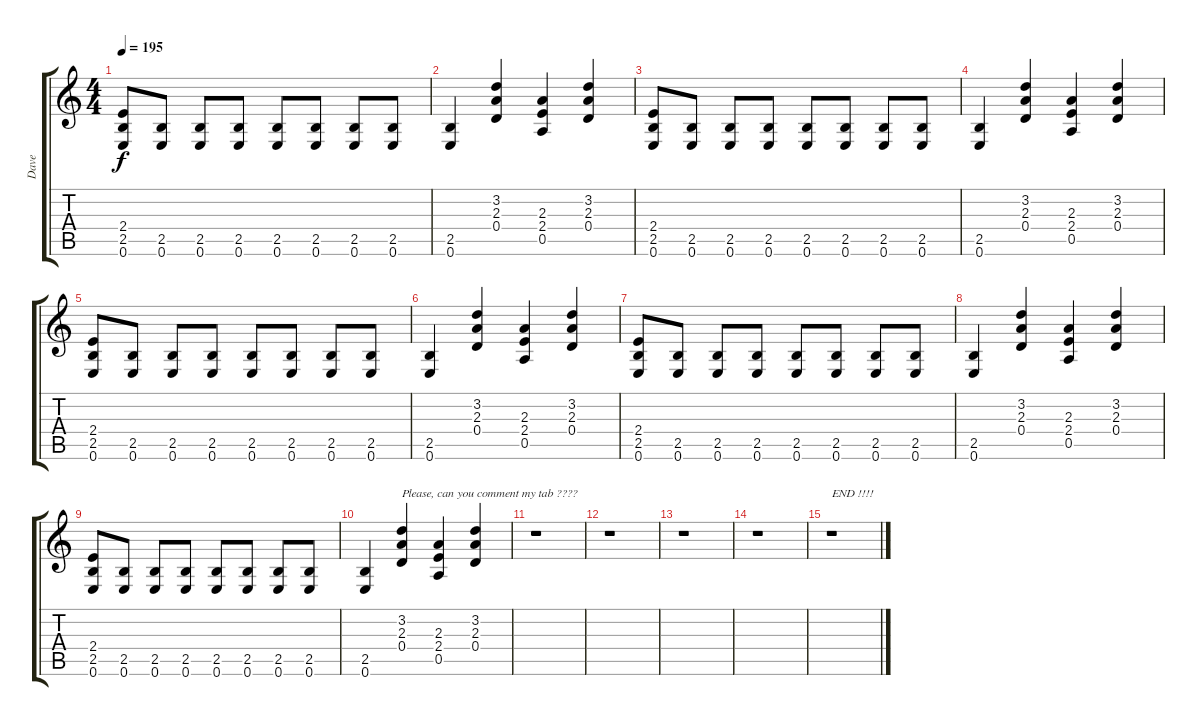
\track ("Dave" "Dave") {instrument distortionguitar}
\staff {score tabs}
\tuning (E4 B3 G3 D3 A2 E2) {hide}
\ts (4 4)
\tempo 195
\clef g2
\ks c
(2.4 2.5 0.6).8{dy f} (2.5 0.6).8 (2.5 0.6).8 (2.5 0.6).8 (2.5 0.6).8 (2.5 0.6).8 (2.5 0.6).8 (2.5 0.6).8 |
(2.5 0.6).4 (3.2 2.3 0.4).4 (2.3 2.4 0.5).4 (3.2 2.3 0.4).4 |
(2.4 2.5 0.6).8 (2.5 0.6).8 (2.5 0.6).8 (2.5 0.6).8 (2.5 0.6).8 (2.5 0.6).8 (2.5 0.6).8 (2.5 0.6).8 |
(2.5 0.6).4 (3.2 2.3 0.4).4 (2.3 2.4 0.5).4 (3.2 2.3 0.4).4 |
(2.4 2.5 0.6).8 (2.5 0.6).8 (2.5 0.6).8 (2.5 0.6).8 (2.5 0.6).8 (2.5 0.6).8 (2.5 0.6).8 (2.5 0.6).8 |
(2.5 0.6).4 (3.2 2.3 0.4).4 (2.3 2.4 0.5).4 (3.2 2.3 0.4).4 |
(2.4 2.5 0.6).8 (2.5 0.6).8 (2.5 0.6).8 (2.5 0.6).8 (2.5 0.6).8 (2.5 0.6).8 (2.5 0.6).8 (2.5 0.6).8 |
(2.5 0.6).4 (3.2 2.3 0.4).4 (2.3 2.4 0.5).4 (3.2 2.3 0.4).4 |
(2.4 2.5 0.6).8 (2.5 0.6).8 (2.5 0.6).8 (2.5 0.6).8 (2.5 0.6).8 (2.5 0.6).8 (2.5 0.6).8 (2.5 0.6).8 |
(2.5 0.6).4 (3.2 2.3 0.4).4{txt "Please, can you comment my tab ????"} (2.3 2.4 0.5).4 (3.2 2.3 0.4).4 |
r.1 |
r.1 |
r.1 |
r.1 |
r.1{txt "END !!!!"}
